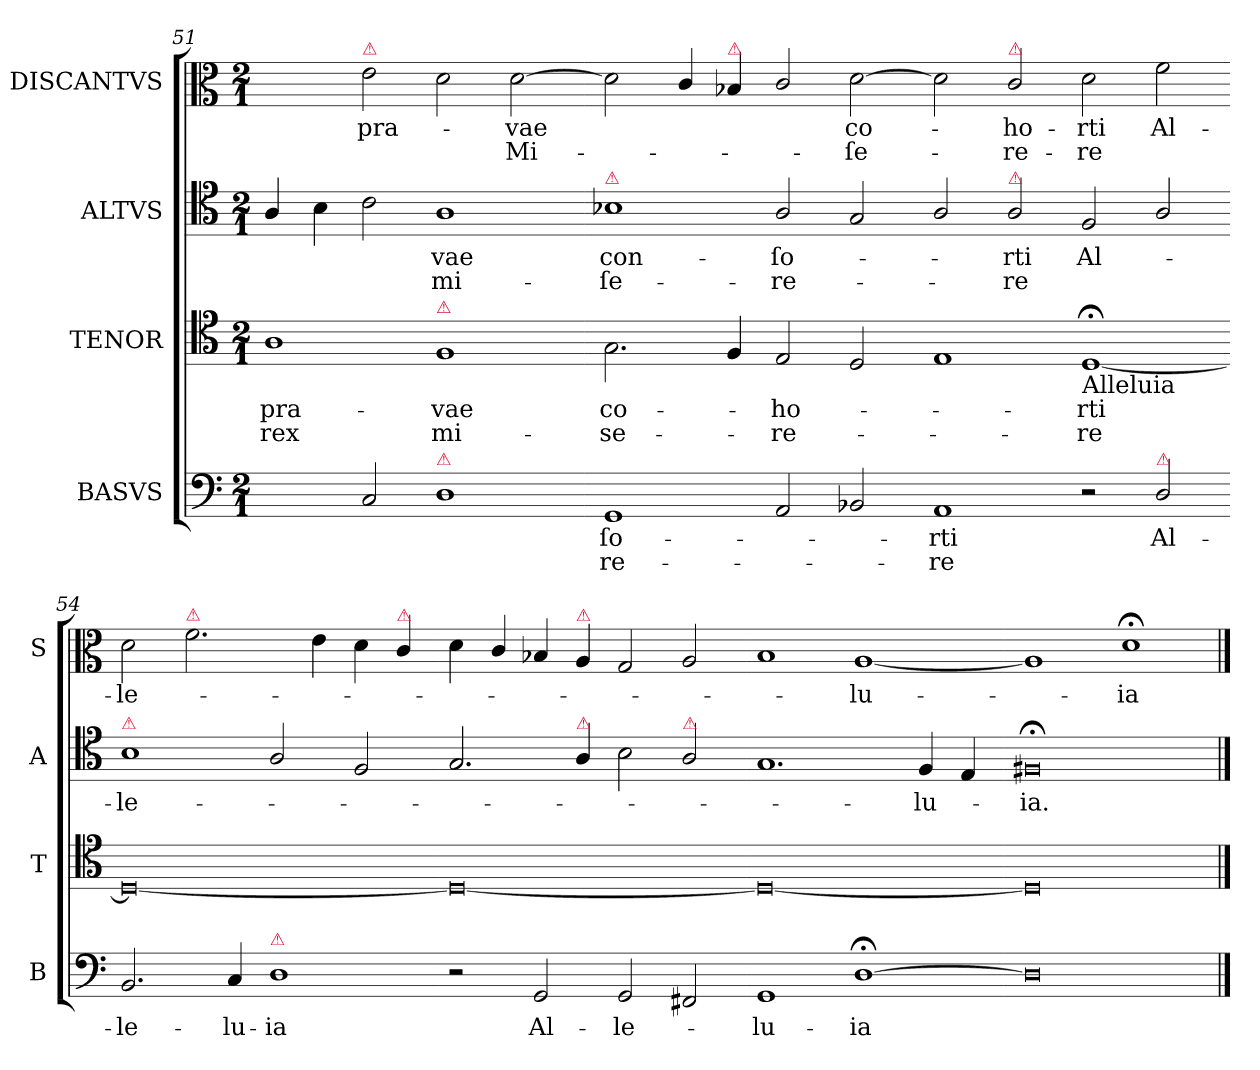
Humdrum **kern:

**kern	**text	**text	**kern	**text	**text	**kern	**text	**text	**kern	**text	**text
*part4	*part4	*part4	*part3	*part3	*part3	*part2	*part2	*part2	*part1	*part1	*part1
*staff4	*staff4	*staff4	*staff3	*staff3	*staff3	*staff2	*staff2	*staff2	*staff1	*staff1	*staff1
*I"BASVS	*	*	*I"TENOR	*	*	*I"ALTVS	*	*	*I"DISCANTVS	*	*
*I'B	*	*	*I'T	*	*	*I'A	*	*	*I'S	*	*
*clefF4	*	*	*clefC4	*	*	*clefC4	*	*	*clefC3	*	*
*k[]	*	*	*k[]	*	*	*k[]	*	*	*k[]	*	*
*D:dor	*	*	*D:dor	*	*	*D:dor	*	*	*D:dor	*	*
*M2/1	*	*	*M2/1	*	*	*M2/1	*	*	*M2/1	*	*
=51	=51	=51	=51	=51	=51	=51	=51	=51	=51	=51	=51
2ryy	.	.	1A	pra-	rex	4A/	.	.	2ryy	.	.
.	.	.	.	.	.	4B\	.	.	.	.	.
!	!	!	!	!	!	!	!	!	!LO:TX:a:color=crimson:t=⚠	!	!
!	!	!	!	!	!	!	!	!	!	!LO:LY:i	!
2C/	.	.	.	.	.	2c\	.	.	2e\	pra-	.
!	!	!	!LO:TX:a:color=crimson:t=⚠	!	!	!	!	!	!	!	!
!LO:TX:a:color=crimson:t=⚠	!	!	!	!	!	!	!	!	!	!	!
1D	.	.	1F	-vae	mi-	1A	-vae	mi-	2d\	.	.
!	!	!	!	!	!	!	!	!	!	!LO:LY:i	!LO:LY:i
.	.	.	.	.	.	.	.	.	[2d\	-vae	Mi-
=52-	=52-	=52-	=52-	=52-	=52-	=52-	=52-	=52-	=52-	=52-	=52-
!	!	!	!	!	!	!LO:TX:a:color=crimson:t=⚠	!	!	!	!	!
1GG	-ſo-	-re-	2.G\	co-	-se-	1B-X	con-	-ſe-	2d\]	.	.
.	.	.	.	.	.	.	.	.	4c/	.	.
!	!	!	!	!	!	!	!	!	!LO:TX:a:color=crimson:t=⚠	!	!
.	.	.	4F/	.	.	.	.	.	4B-X/	.	.
2AA/	.	.	2E/	-ho-	-re-	2A/	-ſo-	-re-	2c/	.	.
!	!	!	!	!	!	!	!	!	!	!LO:LY:i	!LO:LY:i
2BB-X/	.	.	2D/	.	.	2G/	.	.	[2d\	co-	-ſe-
=53-	=53-	=53-	=53-	=53-	=53-	=53-	=53-	=53-	=53-	=53-	=53-
1AA	-rti	-re	1E	.	.	2A/	.	.	2d\]	.	.
!	!	!	!	!	!	!	!	!	!LO:TX:a:color=crimson:t=⚠	!	!
!	!	!	!	!	!	!LO:TX:a:color=crimson:t=⚠	!	!	!	!	!
!	!	!	!	!	!	!	!	!	!	!LO:LY:i	!LO:LY:i
.	.	.	.	.	.	2A/	-rti	-re	2c/	-ho-	-re-
!	!	!	!LO:TX:b:t=Alleluia	!	!	!	!	!	!	!	!
!	!	!	!	!	!	!	!	!	!	!LO:LY:i	!LO:LY:i
2r	.	.	[1D;<;	-rti	-re	2F/	Al-	.	2d\	-rti	-re
!LO:TX:a:color=crimson:t=⚠	!	!	!	!	!	!	!	!	!	!	!
2D/	Al-	.	.	.	.	2A/	.	.	2f\	Al-	.
=54-	=54-	=54-	=54-	=54-	=54-	=54-	=54-	=54-	=54-	=54-	=54-
!	!	!	!	!	!	!LO:TX:a:color=crimson:t=⚠	!	!	!	!	!
2.BB-/	-le-	.	0D_	.	.	1B-	-le-	.	2d\	-le-	.
!	!	!	!	!	!	!	!	!	!LO:TX:a:color=crimson:t=⚠	!	!
.	.	.	.	.	.	.	.	.	2.f\	.	.
4C/	-lu-	.	.	.	.	.	.	.	.	.	.
!LO:TX:a:color=crimson:t=⚠	!	!	!	!	!	!	!	!	!	!	!
1D	-ia	.	.	.	.	2A/	.	.	.	.	.
.	.	.	.	.	.	.	.	.	4e\	.	.
.	.	.	.	.	.	2F/	.	.	4d\	.	.
!	!	!	!	!	!	!	!	!	!LO:TX:a:color=crimson:t=⚠	!	!
.	.	.	.	.	.	.	.	.	4c/	.	.
=55-	=55-	=55-	=55-	=55-	=55-	=55-	=55-	=55-	=55-	=55-	=55-
2r	.	.	0D_	.	.	2.G/	.	.	4d\	.	.
.	.	.	.	.	.	.	.	.	4c/	.	.
2GG/	Al-	.	.	.	.	.	.	.	4B-X/	.	.
!	!	!	!	!	!	!	!	!	!LO:TX:a:color=crimson:t=⚠	!	!
!	!	!	!	!	!	!LO:TX:a:color=crimson:t=⚠	!	!	!	!	!
.	.	.	.	.	.	4A/	.	.	4A/	.	.
2GG/	-le-	.	.	.	.	2B-\	.	.	2G/	.	.
!	!	!	!	!	!	!LO:TX:a:color=crimson:t=⚠	!	!	!	!	!
2FF#X/	.	.	.	.	.	2A/	.	.	2A/	.	.
=56-	=56-	=56-	=56-	=56-	=56-	=56-	=56-	=56-	=56-	=56-	=56-
1GG	-lu-	.	0D_	.	.	1.G	.	.	1B-	.	.
[1D;<;	-ia	.	.	.	.	.	.	.	[1A	-lu-	.
.	.	.	.	.	.	4F/	-lu-	.	.	.	.
.	.	.	.	.	.	4E/	.	.	.	.	.
=57-	=57-	=57-	=57-	=57-	=57-	=57-	=57-	=57-	=57-	=57-	=57-
0D]	.	.	0D]	.	.	0F#X;<;	-ia.	.	1A]	.	.
.	.	.	.	.	.	.	.	.	1d;<;	-ia	.
==	==	==	==	==	==	==	==	==	==	==	==
*-	*-	*-	*-	*-	*-	*-	*-	*-	*-	*-	*-
